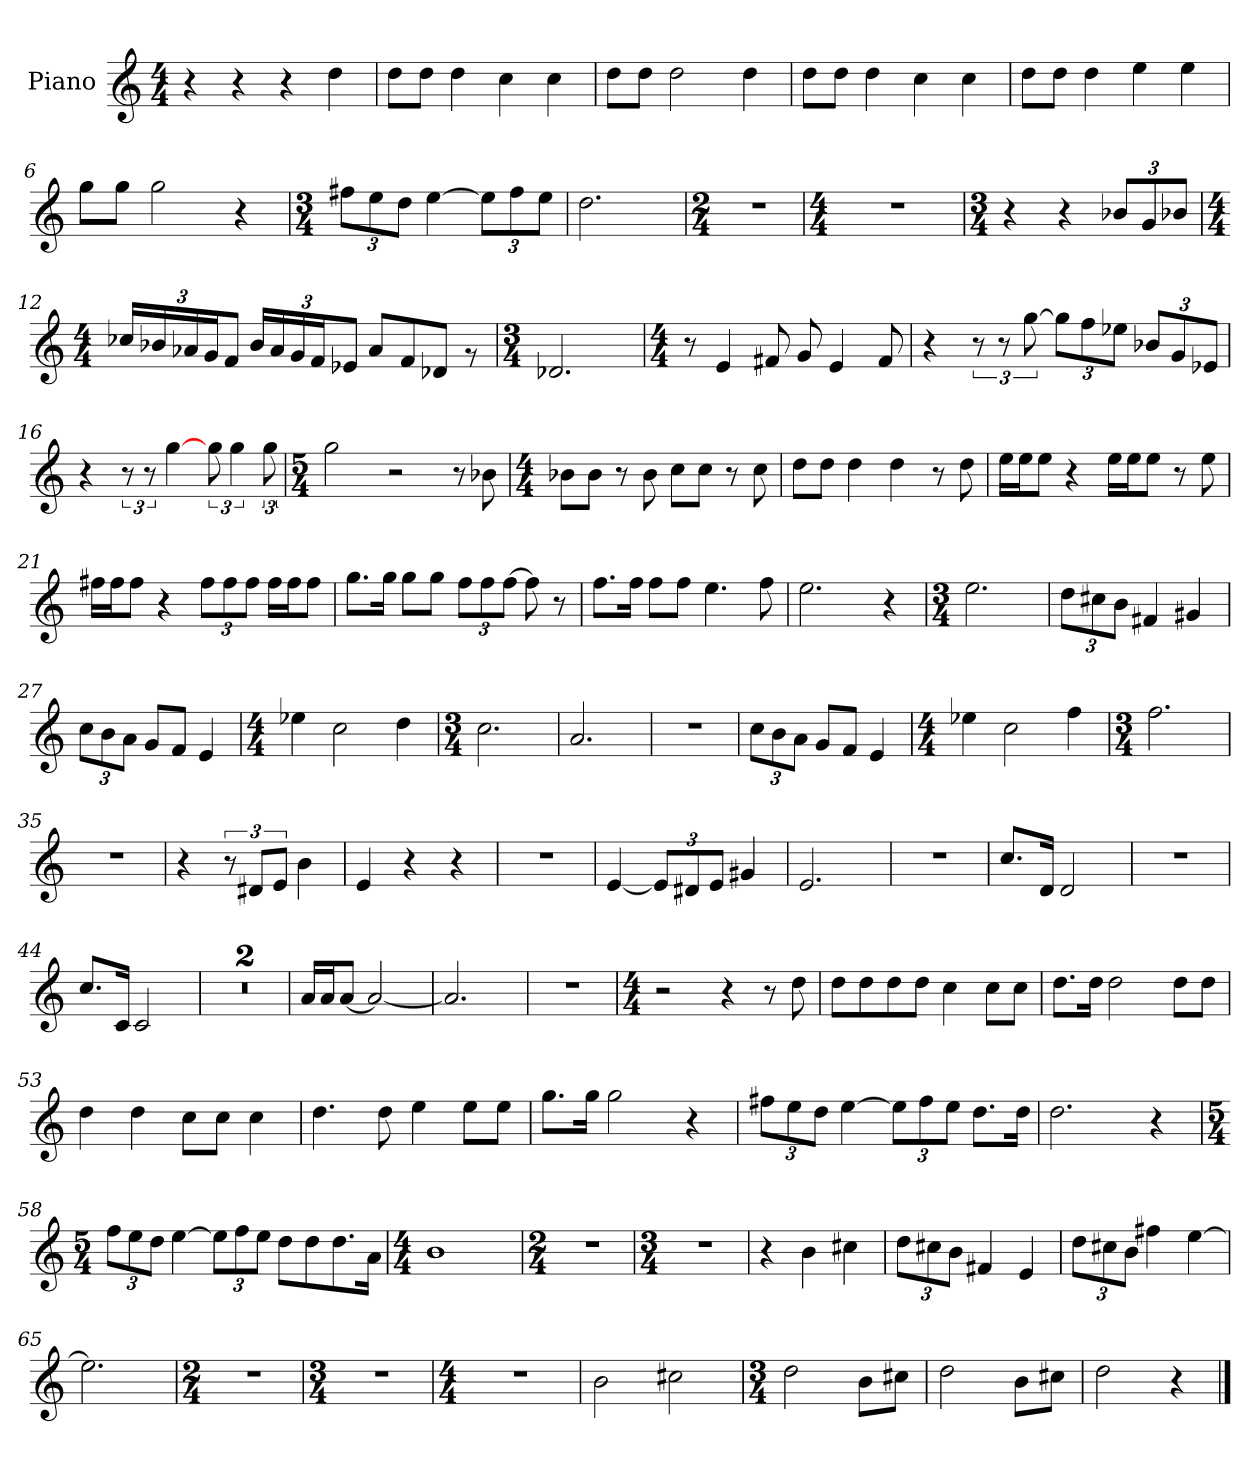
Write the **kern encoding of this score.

**kern
*part1
*staff1
*I"Piano
*I'Pno.
*clefG2
*k[]
*M4/4
*MM50
=1
4r
4r
*MM50
4r
*MM50
4dd\
=2
8dd\L
8dd\J
4dd\
4cc\
4cc\
=3
8dd\L
8dd\J
2dd\
4dd\
=4
8dd\L
8dd\J
4dd\
4cc\
4cc\
!!LO:LB:g=z
=5
8dd\L
8dd\J
4dd\
4ee\
4ee\
=6
8gg\L
8gg\J
2gg\
4r
=7
*M3/4
*Xbrackettup
12ff#X\L
12ee\
12dd\J
[4ee\
12ee\L]
12ff#\
12ee\J
=8
2.dd\
=9
*M2/4
2r
=10
*M4/4
1r
=11
*M3/4
4r
4r
12b-X/L
12g/
12b-X/J
!!LO:LB:g=z
=12
*M4/4
24cc-X/LL
24b-X/
24a-X/
24g/J
12f/J
24b-/LL
24a-/
24g/
24f/J
12e-X/J
8a-/L
8f/
8d-X/J
8rg
=13
*M3/4
2.d-X/
=14
*M4/4
8r
4e/
8f#X/
8g/
4e/
8f#/
=15
4r
*brackettup
12r
12r
[12gg\
*Xbrackettup
12gg\L]
12ff\
12ee-X\J
12b-X/L
12g/
12e-X/J
!!LO:LB:g=z
=16
4r
*brackettup
12r
12r
[4gg\
12gg\
6gg\
12gg\
=17
*M5/4
2gg\
2r
8r
8b-X\
=18
*M4/4
8b-X\L
8b-\J
8r
8b-\
8cc\L
8cc\J
8r
8cc\
=19
8dd\L
8dd\J
4dd\
4dd\
8r
8dd\
=20
16ee\LL
16ee\J
8ee\J
4r
16ee\LL
16ee\J
8ee\J
8r
8ee\
!!LO:LB:g=z
=21
16ff#X\LL
16ff#\J
8ff#\J
4r
*Xbrackettup
12ff#\L
12ff#\
12ff#\J
16ff#\LL
16ff#\J
8ff#\J
=22
8.gg\L
16gg\Jk
8gg\L
8gg\J
12ff\L
12ff\
[12ff\J
8ff\]
8r
=23
8.ff\L
16ff\Jk
8ff\L
8ff\J
4.ee\
8ff\
=24
2.ee\
4r
=25
*M3/4
2.ee\
=26
12dd\L
12cc#X\
12b\J
4f#X/
4g#X/
!!LO:LB:g=z
=27
12cc\L
12b\
12a\J
8g/L
8f/J
4e/
=28
*M4/4
4ee-X\
2cc\
4dd\
=29
*M3/4
2.cc\
=30
2.a/
=31
2.r
=32
12cc\L
12b\
12a\J
8g/L
8f/J
4e/
=33
*M4/4
4ee-X\
2cc\
4ff\
=34
*M3/4
2.ff\
=35
2.r
=36
4r
*brackettup
12r
12d#X/L
12e/J
4b\
!!LO:LB:g=z
=37
4e/
4r
4r
=38
2.r
=39
[4e/
*Xbrackettup
12e/L]
12d#X/
12e/J
4g#X/
=40
2.e/
=41
2.r
=42
8.cc/L
16d/Jk
2d/
=43
2.r
=44
8.cc/L
16c/Jk
2c/
=45
2.r
=46
2.r
=47
16a/LL
16a/J
[8a/J
2a/_
=48
2.a/]
!!LO:LB:g=z
=49
2.r
=50
*M4/4
2r
4r
8r
8dd\
=51
8dd\L
8dd\
8dd\
8dd\J
4cc\
8cc\L
8cc\J
=52
8.dd\L
16dd\Jk
2dd\
8dd\L
8dd\J
=53
4dd\
4dd\
8cc\L
8cc\J
4cc\
=54
4.dd\
8dd\
4ee\
8ee\L
8ee\J
=55
8.gg\L
16gg\Jk
2gg\
4r
!!LO:LB:g=z
=56
12ff#X\L
12ee\
12dd\J
[4ee\
12ee\L]
12ff#\
12ee\J
8.dd\L
16dd\Jk
=57
2.dd\
4r
=58
*M5/4
12ff\L
12ee\
12dd\J
[4ee\
12ee\L]
12ff\
12ee\J
8dd\L
8dd\
8.dd\
16a\Jk
=59
*M4/4
1b
=60
*M2/4
2r
=61
*M3/4
2.r
=62
4r
4b\
4cc#X\
!!LO:LB:g=z
=63
12dd\L
12cc#X\
12b\J
4f#X/
4e/
=64
12dd\L
12cc#X\
12b\J
4ff#X\
[4ee\
=65
2.ee\]
=66
*M2/4
2r
=67
*M3/4
2.r
=68
*M4/4
1r
=69
2b\
2cc#X\
=70
*M3/4
2dd\
8b\L
8cc#X\J
=71
2dd\
8b\L
8cc#X\J
!!LO:PB:g=z
=72
2dd\
4r
==
*-
